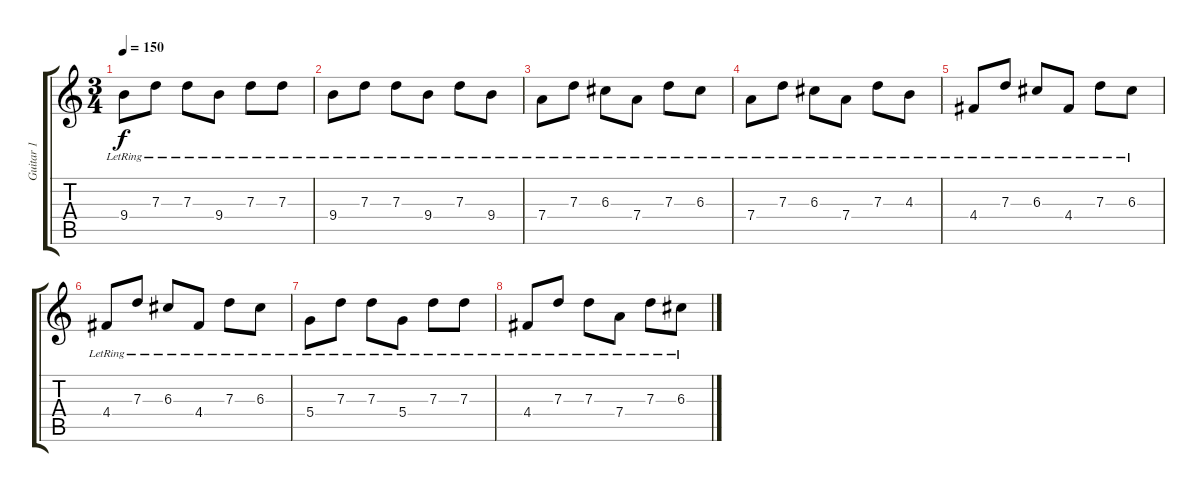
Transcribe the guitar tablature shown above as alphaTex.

\track ("Guitar 1" "Guitar 1") {instrument electricguitarclean}
\staff {score tabs}
\tuning (E4 B3 G3 D3 A2 E2) {hide}
\ts (3 4)
\tempo 150
\clef g2
\ks c
9.4{lr}.8{dy f} 7.3{lr}.8 7.3{lr}.8 9.4{lr}.8 7.3{lr}.8 7.3{lr}.8 |
9.4{lr}.8 7.3{lr}.8 7.3{lr}.8 9.4{lr}.8 7.3{lr}.8 9.4{lr}.8 |
7.4{lr}.8 7.3{lr}.8 6.3{lr}.8 7.4{lr}.8 7.3{lr}.8 6.3{lr}.8 |
7.4{lr}.8 7.3{lr}.8 6.3{lr}.8 7.4{lr}.8 7.3{lr}.8 4.3{lr}.8 |
4.4{lr}.8 7.3{lr}.8 6.3{lr}.8 4.4{lr}.8 7.3{lr}.8 6.3{lr}.8 |
4.4{lr}.8 7.3{lr}.8 6.3{lr}.8 4.4{lr}.8 7.3{lr}.8 6.3{lr}.8 |
5.4{lr}.8 7.3{lr}.8 7.3{lr}.8 5.4{lr}.8 7.3{lr}.8 7.3{lr}.8 |
4.4{lr}.8 7.3{lr}.8 7.3{lr}.8 7.4{lr}.8 7.3{lr}.8 6.3{lr}.8
